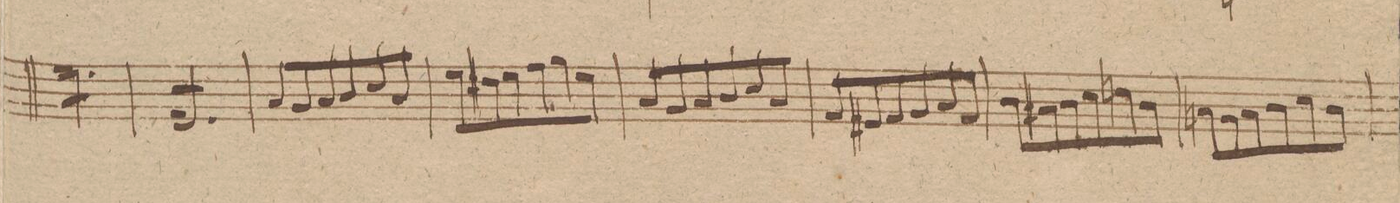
**kern	**dynam
*I"Fagotto 2do	*
*clefF4	*
*k[f#]	*
*met(c|)	*
*M3/4	*
8G\L	.
8G\	.
8G\	.
8G\	.
8G\	.
8G\J	.
=208	=208
8GG/L	.
8GG/	.
8GG/	.
8GG/	.
8GG/	.
8GG/J	.
=209	=209
*Xtremolo	*
8C/L	.
8BB/	.
8C/	.
8D\	.
8E\	.
8C/J	.
=210	=210
8G\L	.
8F#X\	.
8G\	.
8A\	.
8B\	.
8G\J	.
=211	=211
8C/L	.
8BB/	.
8C/	.
8D\	.
8E\	.
8C/J	.
=212	=212
8AA/L	.
8GG#X/	.
8AA/	.
8BB/	.
8C/	.
8AA/J	.
=213	=213
8D\L	.
8C#X/	.
8D\	.
8E\	.
8Fn\	.
8D\J	.
=214	=214
8CnL\	.
8BB/	.
8C/	.
8D\	.
8E\	.
8D\J	.
=215	=215
*-	*-
